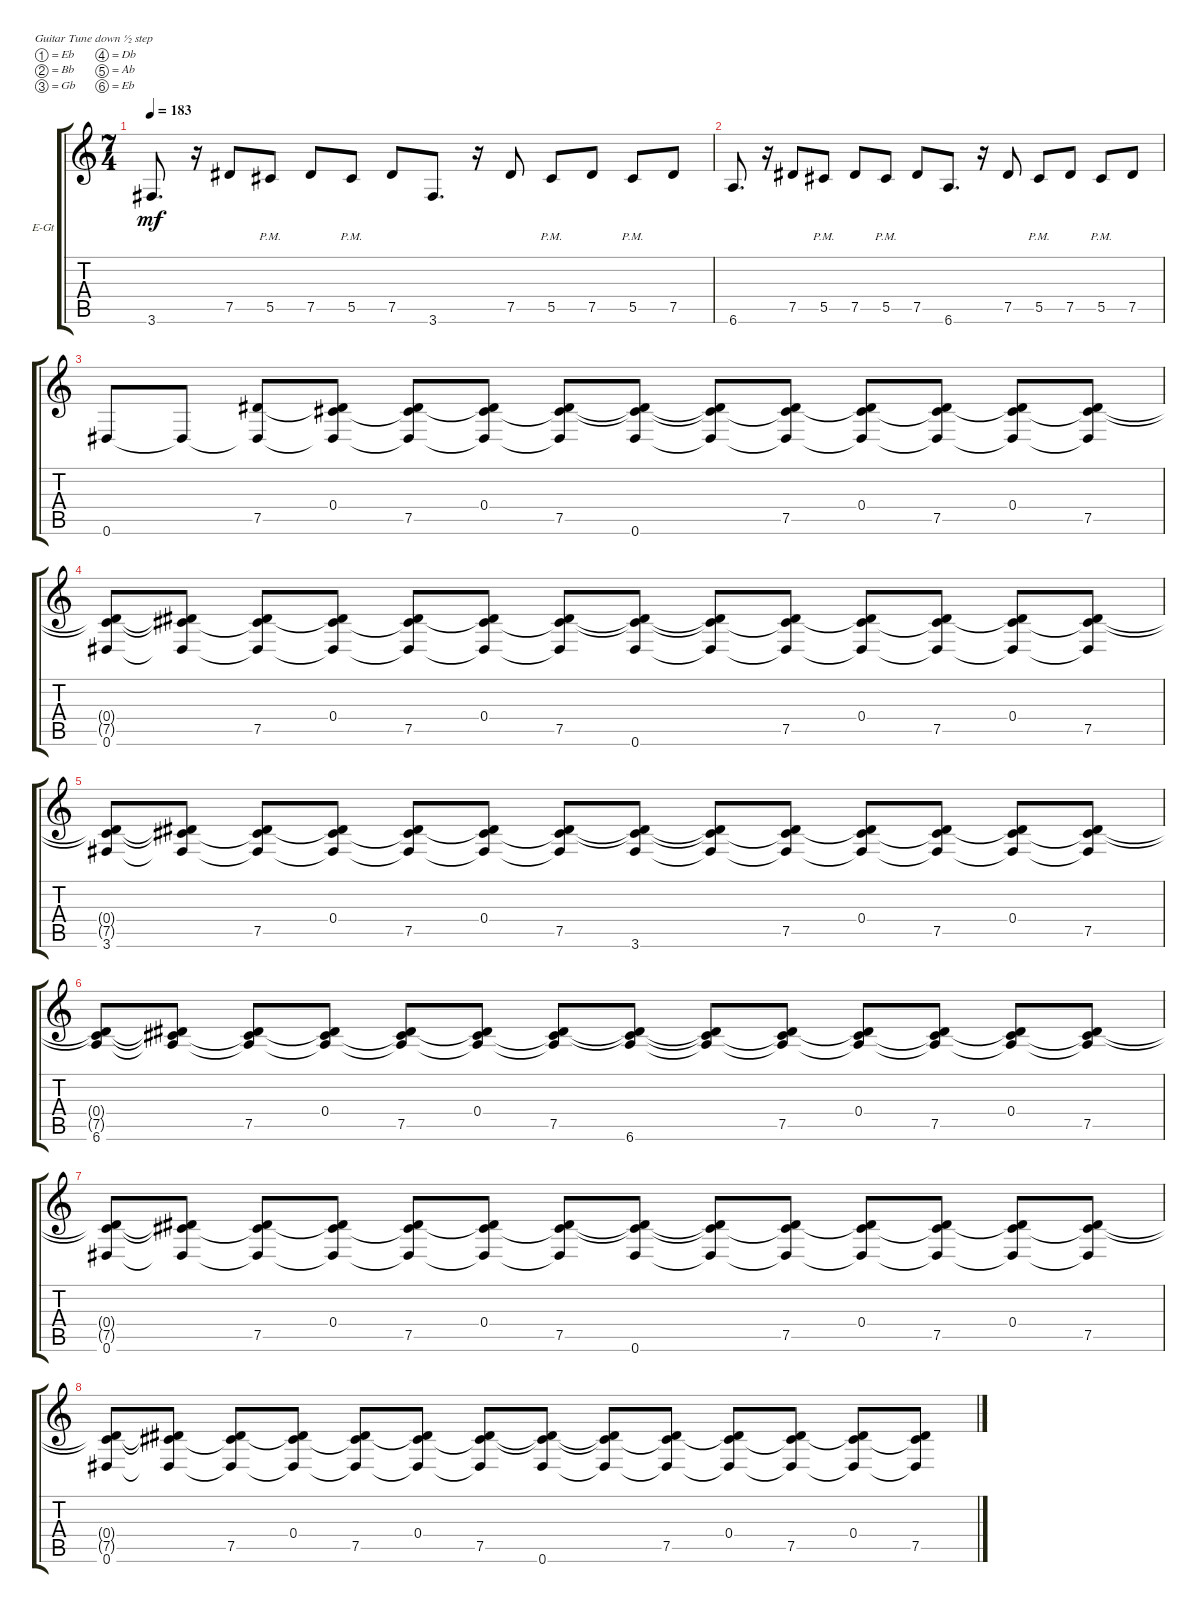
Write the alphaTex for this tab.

\bracketExtendMode groupsimilarinstruments
\firstSystemTrackNameOrientation horizontal
\otherSystemsTrackNameOrientation horizontal
\track ("left" "E-Gt") {instrument distortionguitar}
\staff {score tabs}
\tuning (Eb4 Bb3 Gb3 Db3 Ab2 Eb2)
\ts (7 4)
\tempo 183
\clef g2
\ks c
3.6.8{d dy mf} r.16 7.5.8 5.5{pm}.8 7.5.8 5.5{pm}.8 7.5.8 3.6.8{d} r.16 7.5.8 5.5{pm}.8 7.5.8 5.5{pm}.8 7.5.8 |
6.6.8{d} r.16 7.5.8 5.5{pm}.8 7.5.8 5.5{pm}.8 7.5.8 6.6.8{d} r.16 7.5.8 5.5{pm}.8 7.5.8 5.5{pm}.8 7.5.8 |
0.6.8 0.6{t}.8 (7.5 0.6{t}).8 (0.4 7.5{t} 0.6{t}).8 (7.5 0.4{t} 0.6{t}).8 (0.4 7.5{t} 0.6{t}).8 (7.5 0.4{t} 0.6{t}).8 (0.6 7.5{t} 0.4{t}).8 (0.6{t} 7.5{t} 0.4{t}).8 (7.5 0.6{t} 0.4{t}).8 (0.4 7.5{t} 0.6{t}).8 (7.5 0.4{t} 0.6{t}).8 (0.4 7.5{t} 0.6{t}).8 (7.5 0.4{t} 0.6{t}).8 |
(0.6 7.5{t} 0.4{t}).8 (0.6{t} 7.5{t} 0.4{t}).8 (7.5 0.6{t} 0.4{t}).8 (0.4 7.5{t} 0.6{t}).8 (7.5 0.4{t} 0.6{t}).8 (0.4 7.5{t} 0.6{t}).8 (7.5 0.4{t} 0.6{t}).8 (0.6 7.5{t} 0.4{t}).8 (0.6{t} 7.5{t} 0.4{t}).8 (7.5 0.6{t} 0.4{t}).8 (0.4 7.5{t} 0.6{t}).8 (7.5 0.4{t} 0.6{t}).8 (0.4 7.5{t} 0.6{t}).8 (7.5 0.4{t} 0.6{t}).8 |
(3.6 7.5{t} 0.4{t}).8 (3.6{t} 7.5{t} 0.4{t}).8 (7.5 3.6{t} 0.4{t}).8 (0.4 7.5{t} 3.6{t}).8 (7.5 0.4{t} 3.6{t}).8 (0.4 7.5{t} 3.6{t}).8 (7.5 0.4{t} 3.6{t}).8 (3.6 7.5{t} 0.4{t}).8 (3.6{t} 7.5{t} 0.4{t}).8 (7.5 3.6{t} 0.4{t}).8 (0.4 7.5{t} 3.6{t}).8 (7.5 0.4{t} 3.6{t}).8 (0.4 7.5{t} 3.6{t}).8 (7.5 0.4{t} 3.6{t}).8 |
(6.6 7.5{t} 0.4{t}).8 (6.6{t} 7.5{t} 0.4{t}).8 (7.5 6.6{t} 0.4{t}).8 (0.4 7.5{t} 6.6{t}).8 (7.5 0.4{t} 6.6{t}).8 (0.4 7.5{t} 6.6{t}).8 (7.5 0.4{t} 6.6{t}).8 (6.6 7.5{t} 0.4{t}).8 (6.6{t} 7.5{t} 0.4{t}).8 (7.5 6.6{t} 0.4{t}).8 (0.4 7.5{t} 6.6{t}).8 (7.5 0.4{t} 6.6{t}).8 (0.4 7.5{t} 6.6{t}).8 (7.5 0.4{t} 6.6{t}).8 |
(0.6 0.4{t} 7.5{t}).8 (0.6{t} 0.4{t} 7.5{t}).8 (7.5 0.6{t} 0.4{t}).8 (0.4 7.5{t} 0.6{t}).8 (7.5 0.4{t} 0.6{t}).8 (0.4 7.5{t} 0.6{t}).8 (7.5 0.4{t} 0.6{t}).8 (0.6 7.5{t} 0.4{t}).8 (0.6{t} 7.5{t} 0.4{t}).8 (7.5 0.6{t} 0.4{t}).8 (0.4 7.5{t} 0.6{t}).8 (7.5 0.4{t} 0.6{t}).8 (0.4 7.5{t} 0.6{t}).8 (7.5 0.4{t} 0.6{t}).8 |
(0.6 7.5{t} 0.4{t}).8 (0.6{t} 7.5{t} 0.4{t}).8 (7.5 0.6{t} 0.4{t}).8 (0.4 7.5{t} 0.6{t}).8 (7.5 0.4{t} 0.6{t}).8 (0.4 7.5{t} 0.6{t}).8 (7.5 0.4{t} 0.6{t}).8 (0.6 7.5{t} 0.4{t}).8 (0.6{t} 7.5{t} 0.4{t}).8 (7.5 0.6{t} 0.4{t}).8 (0.4 7.5{t} 0.6{t}).8 (7.5 0.4{t} 0.6{t}).8 (0.4 7.5{t} 0.6{t}).8 (7.5 0.4{t} 0.6{t}).8
